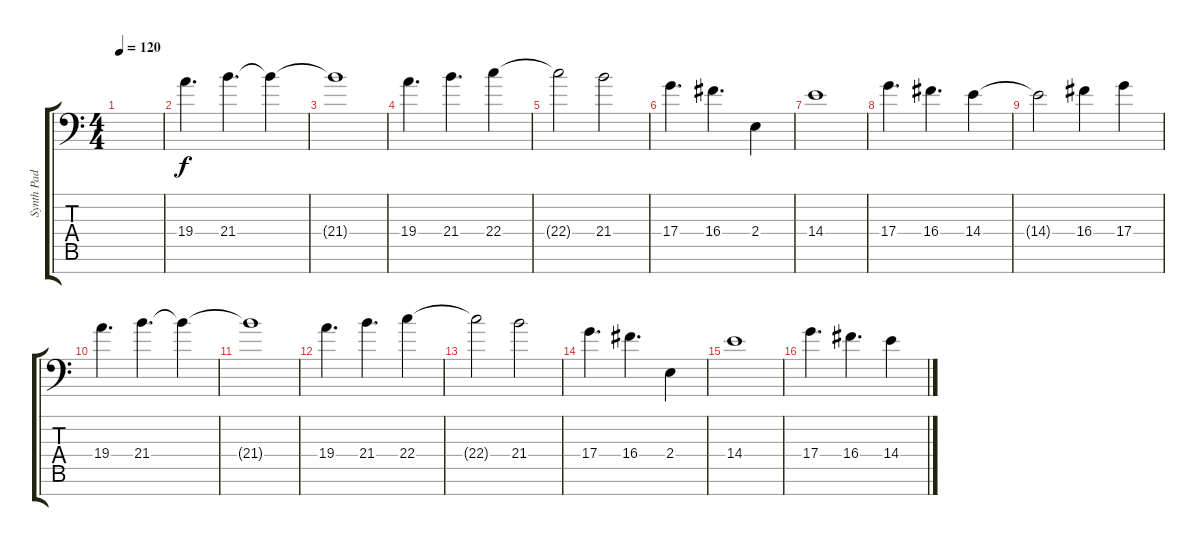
\track ("Synth Pad" "Synth Pad") {instrument brightacousticpiano}
\staff {score tabs}
\tuning (E4 B3 G3 D3 A2 E2 A1) {hide}
\ts (4 4)
\tempo 120
\clef f4
\ks c
|
19.4.4{d} 21.4.4{d} 21.4{t}.4 |
21.4{t}.1 |
19.4.4{d} 21.4.4{d} 22.4.4 |
22.4{t}.2 21.4.2 |
17.4.4{d} 16.4.4{d} 2.4.4 |
14.4.1 |
17.4.4{d} 16.4.4{d} 14.4.4 |
14.4{t}.2 16.4.4 17.4.4 |
19.4.4{d} 21.4.4{d} 21.4{t}.4 |
21.4{t}.1 |
19.4.4{d} 21.4.4{d} 22.4.4 |
22.4{t}.2 21.4.2 |
17.4.4{d} 16.4.4{d} 2.4.4 |
14.4.1 |
17.4.4{d} 16.4.4{d} 14.4.4
